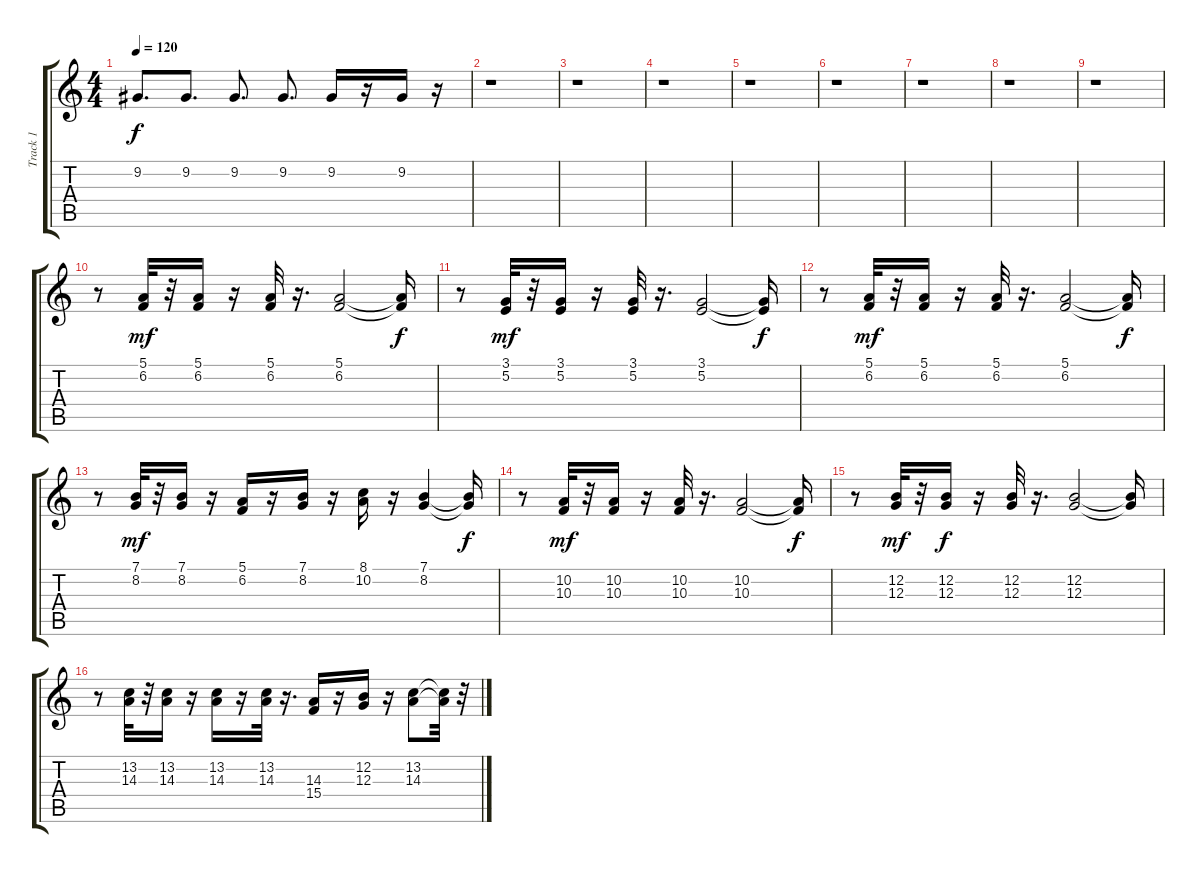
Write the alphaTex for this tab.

\track ("Track 1" "Track 1") {instrument lead2sawtooth}
\staff {score tabs}
\tuning (E4 B3 G3 D3 A2 E2) {hide}
\ts (4 4)
\tempo 120
\clef g2
\ks c
9.2.8{d dy f} 9.2.8{d} 9.2.8{d} 9.2.8{d} 9.2.16 r.16 9.2.16 r.16 |
r.1 |
r.1 |
r.1 |
r.1 |
r.1 |
r.1 |
r.1 |
r.1 |
r.8 (5.1 6.2).32{dy mf} r.32 (5.1 6.2).16 r.16 (5.1 6.2).32 r.16{d} (5.1 6.2).2 (5.1{t} 6.2{t}).16{dy f} |
r.8 (3.1 5.2).32{dy mf} r.32 (3.1 5.2).16 r.16 (3.1 5.2).32 r.16{d} (3.1 5.2).2 (3.1{t} 5.2{t}).16{dy f} |
r.8 (5.1 6.2).32{dy mf} r.32 (5.1 6.2).16 r.16 (5.1 6.2).32 r.16{d} (5.1 6.2).2 (5.1{t} 6.2{t}).16{dy f} |
r.8 (7.1 8.2).32{dy mf} r.32 (7.1 8.2).16 r.16 (5.1 6.2).16 r.16 (7.1 8.2).16 r.16 (8.1 10.2).16 r.16 (7.1 8.2).4 (7.1{t} 8.2{t}).16{dy f} |
r.8 (10.2 10.3).32{dy mf} r.32 (10.2 10.3).16 r.16 (10.2 10.3).32 r.16{d} (10.2 10.3).2 (10.2{t} 10.3{t}).16{dy f} |
r.8 (12.2 12.3).32{dy mf} r.32 (12.2 12.3).16{dy f} r.16 (12.2 12.3).32 r.16{d} (12.2 12.3).2 (12.2{t} 12.3{t}).16 |
r.8 (13.2 14.3).32 r.32 (13.2 14.3).16 r.16 (13.2 14.3).16 r.16 (13.2 14.3).32 r.16{d} (14.3 15.4).16 r.16 (12.2 12.3).16 r.16 (13.2 14.3).8 (13.2{t} 14.3{t}).32 r.32
